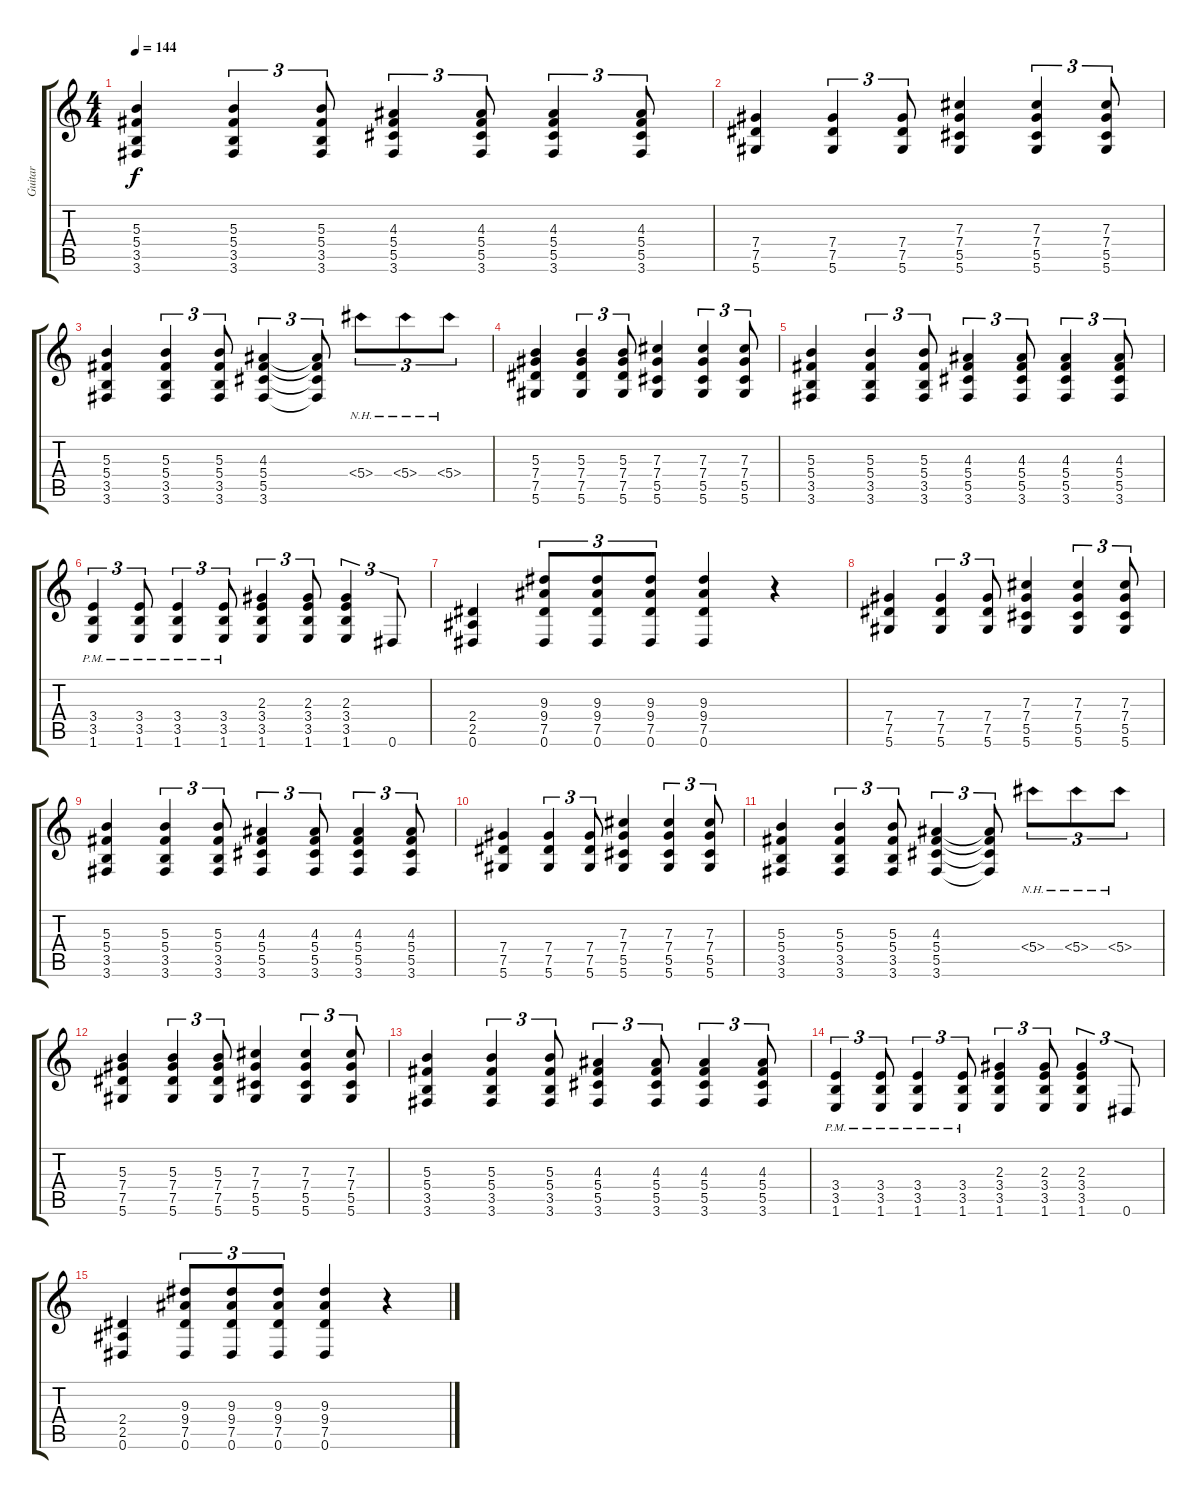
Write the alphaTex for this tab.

\track ("Guitar" "Guitar") {instrument distortionguitar}
\staff {score tabs}
\tuning (Eb4 Bb3 Gb3 Db3 Ab2 Eb2) {hide}
\ts (4 4)
\tempo 144
\clef g2
\ks c
(5.3 5.4 3.5 3.6).4{dy f} (5.3 5.4 3.5 3.6).4{tu (3 2)} (5.3 5.4 3.5 3.6).8{tu (3 2)} (4.3 5.4 5.5 3.6).4{tu (3 2)} (4.3 5.4 5.5 3.6).8{tu (3 2)} (4.3 5.4 5.5 3.6).4{tu (3 2)} (4.3 5.4 5.5 3.6).8{tu (3 2)} |
(7.4 7.5 5.6).4 (7.4 7.5 5.6).4{tu (3 2)} (7.4 7.5 5.6).8{tu (3 2)} (7.3 7.4 5.5 5.6).4 (7.3 7.4 5.5 5.6).4{tu (3 2)} (7.3 7.4 5.5 5.6).8{tu (3 2)} |
(5.3 5.4 3.5 3.6).4 (5.3 5.4 3.5 3.6).4{tu (3 2)} (5.3 5.4 3.5 3.6).8{tu (3 2)} (4.3 5.4 5.5 3.6).4{tu (3 2)} (4.3{t} 5.4{t} 5.5{t} 3.6{t}).8{tu (3 2)} 5.4{nh}.8{tu (3 2)} 5.4{nh}.8{tu (3 2)} 5.4{nh}.8{tu (3 2)} |
(5.3 7.4 7.5 5.6).4 (5.3 7.4 7.5 5.6).4{tu (3 2)} (5.3 7.4 7.5 5.6).8{tu (3 2)} (7.3 7.4 5.5 5.6).4 (7.3 7.4 5.5 5.6).4{tu (3 2)} (7.3 7.4 5.5 5.6).8{tu (3 2)} |
(5.3 5.4 3.5 3.6).4 (5.3 5.4 3.5 3.6).4{tu (3 2)} (5.3 5.4 3.5 3.6).8{tu (3 2)} (4.3 5.4 5.5 3.6).4{tu (3 2)} (4.3 5.4 5.5 3.6).8{tu (3 2)} (4.3 5.4 5.5 3.6).4{tu (3 2)} (4.3 5.4 5.5 3.6).8{tu (3 2)} |
(3.4{pm} 3.5{pm} 1.6{pm}).4{tu (3 2)} (3.4{pm} 3.5{pm} 1.6{pm}).8{tu (3 2)} (3.4{pm} 3.5{pm} 1.6{pm}).4{tu (3 2)} (3.4{pm} 3.5{pm} 1.6{pm}).8{tu (3 2)} (2.3 3.4 3.5 1.6).4{tu (3 2)} (2.3 3.4 3.5 1.6).8{tu (3 2)} (2.3 3.4 3.5 1.6).4{tu (3 2)} 0.6.8{tu (3 2)} |
(2.4 2.5 0.6).4 (9.3 9.4 7.5 0.6).8{tu (3 2)} (9.3 9.4 7.5 0.6).8{tu (3 2)} (9.3 9.4 7.5 0.6).8{tu (3 2)} (9.3 9.4 7.5 0.6).4 r.4 |
(7.4 7.5 5.6).4 (7.4 7.5 5.6).4{tu (3 2)} (7.4 7.5 5.6).8{tu (3 2)} (7.3 7.4 5.5 5.6).4 (7.3 7.4 5.5 5.6).4{tu (3 2)} (7.3 7.4 5.5 5.6).8{tu (3 2)} |
(5.3 5.4 3.5 3.6).4 (5.3 5.4 3.5 3.6).4{tu (3 2)} (5.3 5.4 3.5 3.6).8{tu (3 2)} (4.3 5.4 5.5 3.6).4{tu (3 2)} (4.3 5.4 5.5 3.6).8{tu (3 2)} (4.3 5.4 5.5 3.6).4{tu (3 2)} (4.3 5.4 5.5 3.6).8{tu (3 2)} |
(7.4 7.5 5.6).4 (7.4 7.5 5.6).4{tu (3 2)} (7.4 7.5 5.6).8{tu (3 2)} (7.3 7.4 5.5 5.6).4 (7.3 7.4 5.5 5.6).4{tu (3 2)} (7.3 7.4 5.5 5.6).8{tu (3 2)} |
(5.3 5.4 3.5 3.6).4 (5.3 5.4 3.5 3.6).4{tu (3 2)} (5.3 5.4 3.5 3.6).8{tu (3 2)} (4.3 5.4 5.5 3.6).4{tu (3 2)} (4.3{t} 5.4{t} 5.5{t} 3.6{t}).8{tu (3 2)} 5.4{nh}.8{tu (3 2)} 5.4{nh}.8{tu (3 2)} 5.4{nh}.8{tu (3 2)} |
(5.3 7.4 7.5 5.6).4 (5.3 7.4 7.5 5.6).4{tu (3 2)} (5.3 7.4 7.5 5.6).8{tu (3 2)} (7.3 7.4 5.5 5.6).4 (7.3 7.4 5.5 5.6).4{tu (3 2)} (7.3 7.4 5.5 5.6).8{tu (3 2)} |
(5.3 5.4 3.5 3.6).4 (5.3 5.4 3.5 3.6).4{tu (3 2)} (5.3 5.4 3.5 3.6).8{tu (3 2)} (4.3 5.4 5.5 3.6).4{tu (3 2)} (4.3 5.4 5.5 3.6).8{tu (3 2)} (4.3 5.4 5.5 3.6).4{tu (3 2)} (4.3 5.4 5.5 3.6).8{tu (3 2)} |
(3.4{pm} 3.5{pm} 1.6{pm}).4{tu (3 2)} (3.4{pm} 3.5{pm} 1.6{pm}).8{tu (3 2)} (3.4{pm} 3.5{pm} 1.6{pm}).4{tu (3 2)} (3.4{pm} 3.5{pm} 1.6{pm}).8{tu (3 2)} (2.3 3.4 3.5 1.6).4{tu (3 2)} (2.3 3.4 3.5 1.6).8{tu (3 2)} (2.3 3.4 3.5 1.6).4{tu (3 2)} 0.6.8{tu (3 2)} |
(2.4 2.5 0.6).4 (9.3 9.4 7.5 0.6).8{tu (3 2)} (9.3 9.4 7.5 0.6).8{tu (3 2)} (9.3 9.4 7.5 0.6).8{tu (3 2)} (9.3 9.4 7.5 0.6).4 r.4
